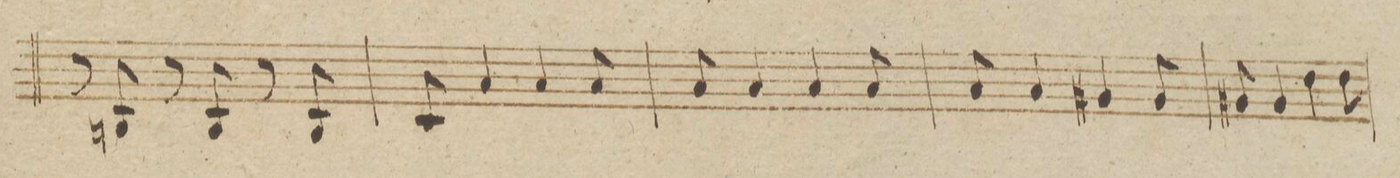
**kern	**dynam
*I"Violino 2do	*
*clefG2	*
*k[b-]	*
*M3/4	*
8r	.
8Bn/	.
8r	.
8B/	.
8r	.
8B/	.
=23	=23
8c/	.
4a/	.
4a/	.
8a/	.
=24	=24
8a/	.
4a/	.
4a/	.
8a/	.
=25	=25
8a/	.
4a/	.
4g#X/	.
8g#/	.
=26	=26
8g#X/	.
4g#/	.
4dd\	.
8dd\	.
=27	=27
*-	*-
